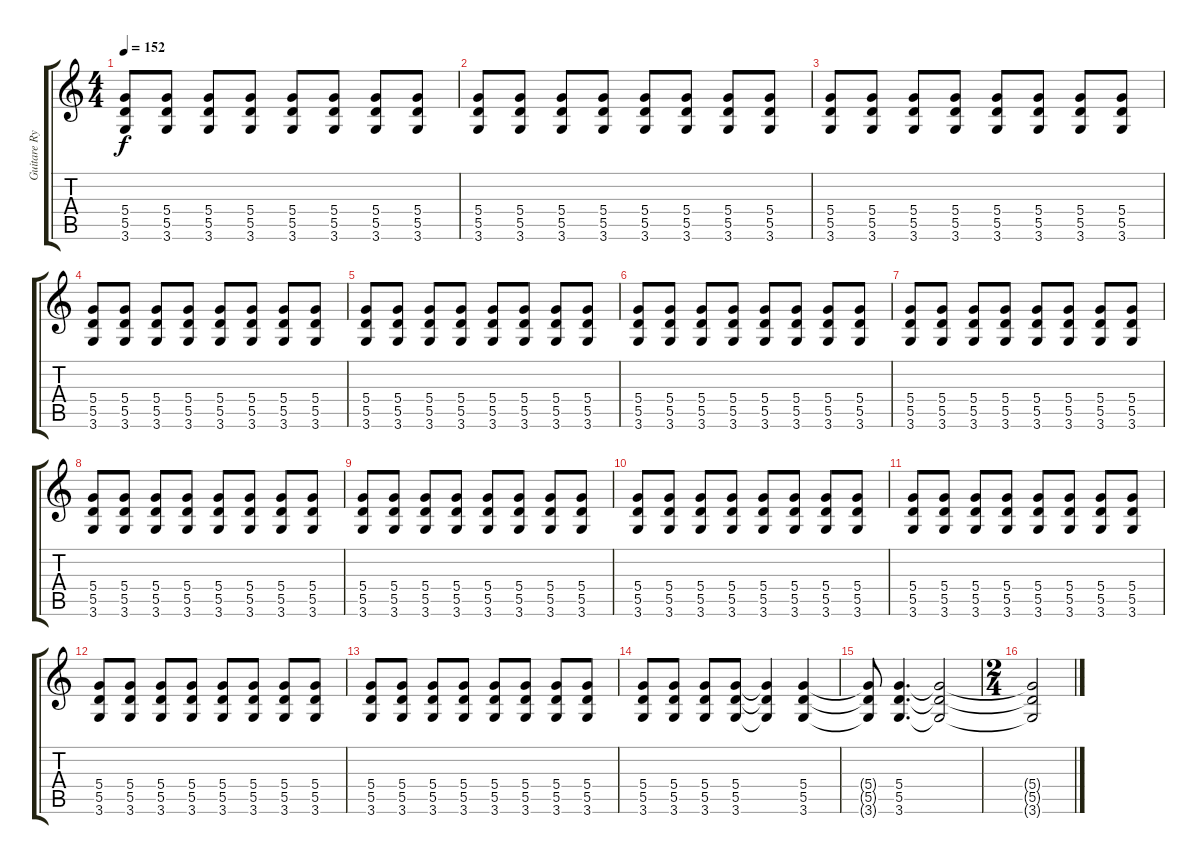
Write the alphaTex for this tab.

\track ("Guitare Rythmique (Izzy)" "Guitare Ry") {instrument electricguitarjazz}
\staff {score tabs}
\tuning (E4 B3 G3 D3 A2 E2) {hide}
\ts (4 4)
\tempo 152
\clef g2
\ks c
(5.4 5.5 3.6).8{dy f} (5.4 5.5 3.6).8 (5.4 5.5 3.6).8 (5.4 5.5 3.6).8 (5.4 5.5 3.6).8 (5.4 5.5 3.6).8 (5.4 5.5 3.6).8 (5.4 5.5 3.6).8 |
(5.4 5.5 3.6).8 (5.4 5.5 3.6).8 (5.4 5.5 3.6).8 (5.4 5.5 3.6).8 (5.4 5.5 3.6).8 (5.4 5.5 3.6).8 (5.4 5.5 3.6).8 (5.4 5.5 3.6).8 |
(5.4 5.5 3.6).8 (5.4 5.5 3.6).8 (5.4 5.5 3.6).8 (5.4 5.5 3.6).8 (5.4 5.5 3.6).8 (5.4 5.5 3.6).8 (5.4 5.5 3.6).8 (5.4 5.5 3.6).8 |
(5.4 5.5 3.6).8 (5.4 5.5 3.6).8 (5.4 5.5 3.6).8 (5.4 5.5 3.6).8 (5.4 5.5 3.6).8 (5.4 5.5 3.6).8 (5.4 5.5 3.6).8 (5.4 5.5 3.6).8 |
(5.4 5.5 3.6).8 (5.4 5.5 3.6).8 (5.4 5.5 3.6).8 (5.4 5.5 3.6).8 (5.4 5.5 3.6).8 (5.4 5.5 3.6).8 (5.4 5.5 3.6).8 (5.4 5.5 3.6).8 |
(5.4 5.5 3.6).8 (5.4 5.5 3.6).8 (5.4 5.5 3.6).8 (5.4 5.5 3.6).8 (5.4 5.5 3.6).8 (5.4 5.5 3.6).8 (5.4 5.5 3.6).8 (5.4 5.5 3.6).8 |
(5.4 5.5 3.6).8 (5.4 5.5 3.6).8 (5.4 5.5 3.6).8 (5.4 5.5 3.6).8 (5.4 5.5 3.6).8 (5.4 5.5 3.6).8 (5.4 5.5 3.6).8 (5.4 5.5 3.6).8 |
(5.4 5.5 3.6).8 (5.4 5.5 3.6).8 (5.4 5.5 3.6).8 (5.4 5.5 3.6).8 (5.4 5.5 3.6).8 (5.4 5.5 3.6).8 (5.4 5.5 3.6).8 (5.4 5.5 3.6).8 |
(5.4 5.5 3.6).8 (5.4 5.5 3.6).8 (5.4 5.5 3.6).8 (5.4 5.5 3.6).8 (5.4 5.5 3.6).8 (5.4 5.5 3.6).8 (5.4 5.5 3.6).8 (5.4 5.5 3.6).8 |
(5.4 5.5 3.6).8 (5.4 5.5 3.6).8 (5.4 5.5 3.6).8 (5.4 5.5 3.6).8 (5.4 5.5 3.6).8 (5.4 5.5 3.6).8 (5.4 5.5 3.6).8 (5.4 5.5 3.6).8 |
(5.4 5.5 3.6).8 (5.4 5.5 3.6).8 (5.4 5.5 3.6).8 (5.4 5.5 3.6).8 (5.4 5.5 3.6).8 (5.4 5.5 3.6).8 (5.4 5.5 3.6).8 (5.4 5.5 3.6).8 |
(5.4 5.5 3.6).8 (5.4 5.5 3.6).8 (5.4 5.5 3.6).8 (5.4 5.5 3.6).8 (5.4 5.5 3.6).8 (5.4 5.5 3.6).8 (5.4 5.5 3.6).8 (5.4 5.5 3.6).8 |
(5.4 5.5 3.6).8 (5.4 5.5 3.6).8 (5.4 5.5 3.6).8 (5.4 5.5 3.6).8 (5.4 5.5 3.6).8 (5.4 5.5 3.6).8 (5.4 5.5 3.6).8 (5.4 5.5 3.6).8 |
(5.4 5.5 3.6).8 (5.4 5.5 3.6).8 (5.4 5.5 3.6).8 (5.4 5.5 3.6).8 (5.4{t} 5.5{t} 3.6{t}).4 (5.4 5.5 3.6).4 |
(5.4{t} 5.5{t} 3.6{t}).8 (5.4 5.5 3.6).4{d} (5.4{t} 5.5{t} 3.6{t}).2 |
\ts (2 4)
(5.4{t} 5.5{t} 3.6{t}).2
